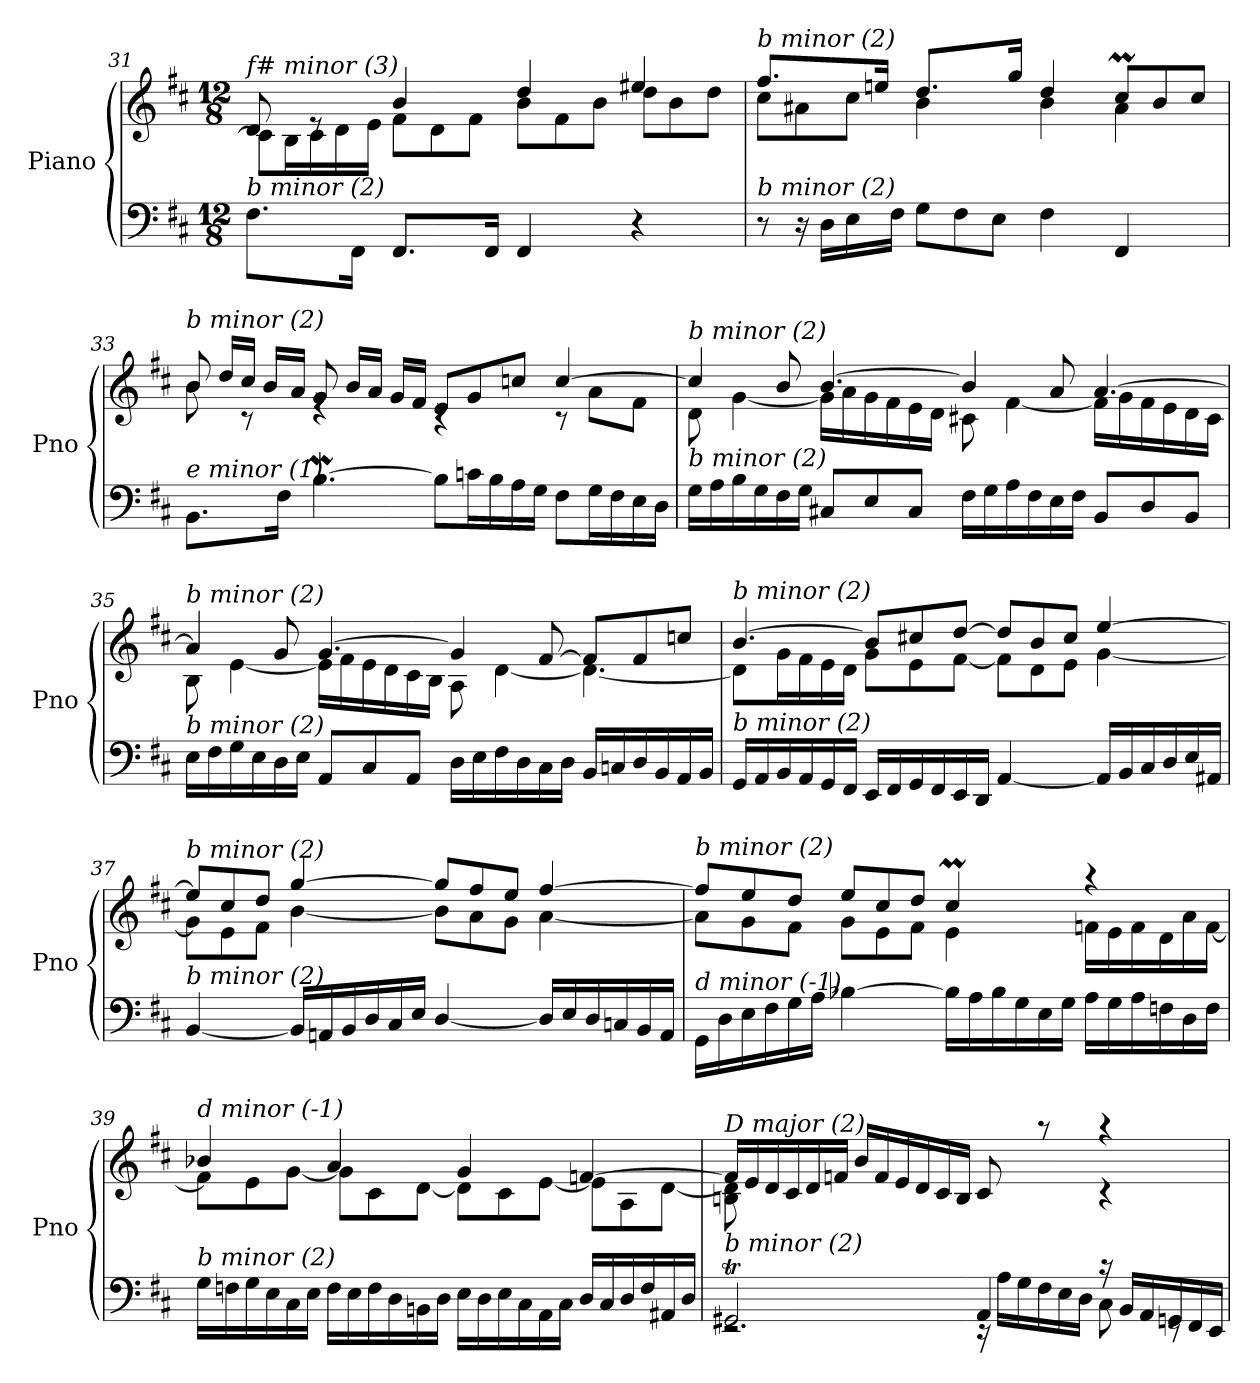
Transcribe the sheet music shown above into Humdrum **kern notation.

**kern	**kern
*part1	*part1
*staff2	*staff1
*I"Piano	*
*I'Pno	*
*clefF4	*clefG2
*k[f#c#]	*k[f#c#]
*D:	*D:
*M12/8	*M12/8
*Xtuplet	*Xtuplet
=31	=31
*	*^
!	!LO:TX:i:t=f# minor (3)	!
!LO:TX:i:t=b minor (2)	!	!
16%3.F#\L	16%3d/	8c#\L]
.	.	16B\L
.	16%3re	16c#\
.	.	16d\
32%3FF#\Jk	.	.
.	.	16e\JJ
16%3.FF#/L	8%3b/	8f#\L
.	.	8d\
.	.	8f#\J
32%3FF#/Jk	.	.
8%3FF#/	8%3dd/	8b\L
.	.	8f#\
.	.	8b\J
8%3r	8%3ee#X/	8dd\L
.	.	8b\
.	.	8dd\J
!!LO:LB:g=z	!!
=32	=32	=32
!	!LO:TX:i:t=b minor (2)	!
!LO:TX:i:t=b minor (2)	!	!
8r	16%3.ff#/L	8cc#\L
16r	.	8a#X\
16D\LL	.	.
16E\	.	8cc#\J
.	32%3een/Jk	.
16F#\JJ	.	.
8G\L	16%3.dd/L	8%3b\
8F#\	.	.
8E\J	.	.
.	32%3gg/Jk	.
8%3F#\	8%3dd/	8%3b\
8%3FF#/	8cc#m/L	8%3a#\
.	8b/	.
.	8cc#/J	.
!!LO:LB:g=z	!!
=33	=33	=33
!	!LO:TX:i:t=b minor (2)	!
!LO:TX:i:t=e minor (1)	!	!
16%3.BB\L	8b/	16%3b\
.	16dd/LL	.
.	16cc#/JJ	16%3rc
.	16b/LL	.
32%3F#\Jk	.	.
.	16a/JJ	.
[4.BW\	8g/	8%3re
.	16b/LL	.
.	16a/JJ	.
.	16g/LL	.
.	16f#/JJ	.
8B\L]	8e/L	8%3rc
16cn\L	8g/	.
16B\	.	.
16A\	8ccn/J	.
16G\JJ	.	.
8F#\L	[8%3cc/	8rc
16G\L	.	8a\L
16F#\	.	.
16E\	.	8f#\J
16D\JJ	.	.
!!LO:LB:g=z	!!
=34	=34	=34
!	!LO:TX:i:t=b minor (2)	!
!LO:TX:i:t=b minor (2)	!	!
16G\LL	4cc/]	8d\
16A\	.	.
16B\	.	[4g\
16G\	.	.
16F#\	8b/	.
16G\JJ	.	.
8C#X/L	[4.b/	16g\LL]
.	.	16a\
8E/	.	16g\
.	.	16f#\
8C#/J	.	16e\
.	.	16d\JJ
16F#\LL	4b/]	8c#X\
16G\	.	.
16A\	.	[4f#\
16F#\	.	.
16E\	8a/	.
16F#\JJ	.	.
8BB/L	[4.a/	16f#\LL]
.	.	16g\
8D/	.	16f#\
.	.	16e\
8BB/J	.	16d\
.	.	16c#\JJ
!!LO:LB:g=z	!!
=35	=35	=35
!	!LO:TX:i:t=b minor (2)	!
!LO:TX:i:t=b minor (2)	!	!
16E\LL	4a/]	8B\
16F#\	.	.
16G\	.	[4e\
16E\	.	.
16D\	8g/	.
16E\JJ	.	.
8AA/L	[4.g/	16e\LL]
.	.	16f#\
8C#/	.	16e\
.	.	16d\
8AA/J	.	16c#\
.	.	16B\JJ
16D\LL	4g/]	8A\
16E\	.	.
16F#\	.	[4d\
16D\	.	.
16C#\	[8f#/	.
16D\JJ	.	.
16BB/LL	8f#/L]	4.d\_
16Cn/	.	.
16D/	8f#/	.
16BB/	.	.
16AA/	8ccn/J	.
16BB/JJ	.	.
!!LO:PB:g=z	!!
=36	=36	=36
!	!LO:TX:i:t=b minor (2)	!
!LO:TX:i:t=b minor (2)	!	!
16GG/LL	[4.b/	8d\L]
16AA/	.	.
16BB/	.	16g\L
16AA/	.	16f#\
16GG/	.	16e\
16FF#/JJ	.	16d\JJ
16EE/LL	8b/L]	8g\L
16FF#/	.	.
16GG/	8cc#X/	8e\
16FF#/	.	.
16EE/	[8dd/J	[8f#\J
16DD/JJ	.	.
[8%3AA/	8dd/L]	8f#\L]
.	8b/	8d\
.	8cc#/J	8e\J
16AA/LL]	[8%3ee/	[8%3g\
16BB/	.	.
16C#/	.	.
16D/	.	.
16E/	.	.
16AA#X/JJ	.	.
!!LO:PB:g=z	!!
=37	=37	=37
!	!LO:TX:i:t=b minor (2)	!
!LO:TX:i:t=b minor (2)	!	!
[8%3BB/	8ee/L]	8g\L]
.	8cc#/	8e\
.	8dd/J	8f#\J
16BB/LL]	[8%3gg/	[8%3b\
16AAn/	.	.
16BB/	.	.
16D/	.	.
16C#/	.	.
16E/JJ	.	.
[8%3D/	8gg/L]	8b\L]
.	8ff#/	8a\
.	8ee/J	8g\J
16D/LL]	[8%3ff#/	[8%3a\
16E/	.	.
16D/	.	.
16Cn/	.	.
16BB/	.	.
16AA/JJ	.	.
=38	=38	=38
!	!LO:TX:i:t=b minor (2)	!
!LO:TX:i:t=d minor (-1)	!	!
16GG\LL	8ff#/L]	8a\L]
16D\	.	.
16E\	8ee/	8g\
16F#\	.	.
16G\	8dd/J	8f#\J
16A\JJ	.	.
[8%3B-X\	8ee/L	8g\L
.	8cc#/	8e\
.	8dd/J	8f#\J
16B-\LL]	8%3cc#m/	8%3e\
16A\	.	.
16B-\	.	.
16G\	.	.
16E\	.	.
16G\JJ	.	.
16A\LL	8%3raa	16fn\LL
16G\	.	16e\
16A\	.	16f\
16Fn\	.	16d\
16D\	.	16a\
16F\JJ	.	[16f\JJ
!!LO:LB:g=z	!!
=39	=39	=39
!	!LO:TX:i:t=d minor (-1)	!
!LO:TX:i:t=b minor (2)	!	!
16G\LL	8%3b-X/	8f\L]
16Fn\	.	.
16G\	.	8e\
16E\	.	.
16C#\	.	[8g\J
16E\JJ	.	.
16F\LL	8%3a/	8g\L]
16E\	.	.
16F\	.	8c#\
16D\	.	.
16BBn\	.	[8d\J
16D\JJ	.	.
16E\LL	8%3g/	8d\L]
16D\	.	.
16E\	.	8c#\
16C#\	.	.
16AA\	.	[8e\J
16C#\JJ	.	.
16D/LL	[8%3fn/	8e\L]
16C#/	.	.
16D/	.	8A\
16F/	.	.
16AA#Xi/	.	[8d\J
16D/JJ	.	.
!!LO:LB:g=z	!!
=40	=40	=40
*^	*	*
!	!	!LO:TX:i:t=D major (2)	!
!LO:TX:i:t=b minor (2)	!	!	!
4%3GG#Xt/	2.rEE	16f/LL]	16%3Bn\ 16%3d\]
.	.	16e/	.
.	.	16d/	.
.	.	16c#/	16%3rcyy
.	.	16d/	.
.	.	16fn/JJ	.
.	.	16b/LL	8%3rcyy
.	.	16f/	.
.	.	16e/	.
.	.	16d/	.
.	.	16c#/	.
.	.	16B/JJ	.
8%3AA/	16rEE	16%3c#/	8%3rcyy
.	16A\LL	.	.
.	16G\	.	.
.	16F#\	16%3raa	.
.	16E\	.	.
.	16D\JJ	.	.
16rc	16%3C#\	8%3raa	8%3rc
16BB/LL	.	.	.
16AA/	.	.	.
16GGn/	16%3rEE	.	.
16FF#/	.	.	.
16EE/JJ	.	.	.
*v	*v	*	*
*	*v	*v
=	=
*-	*-
